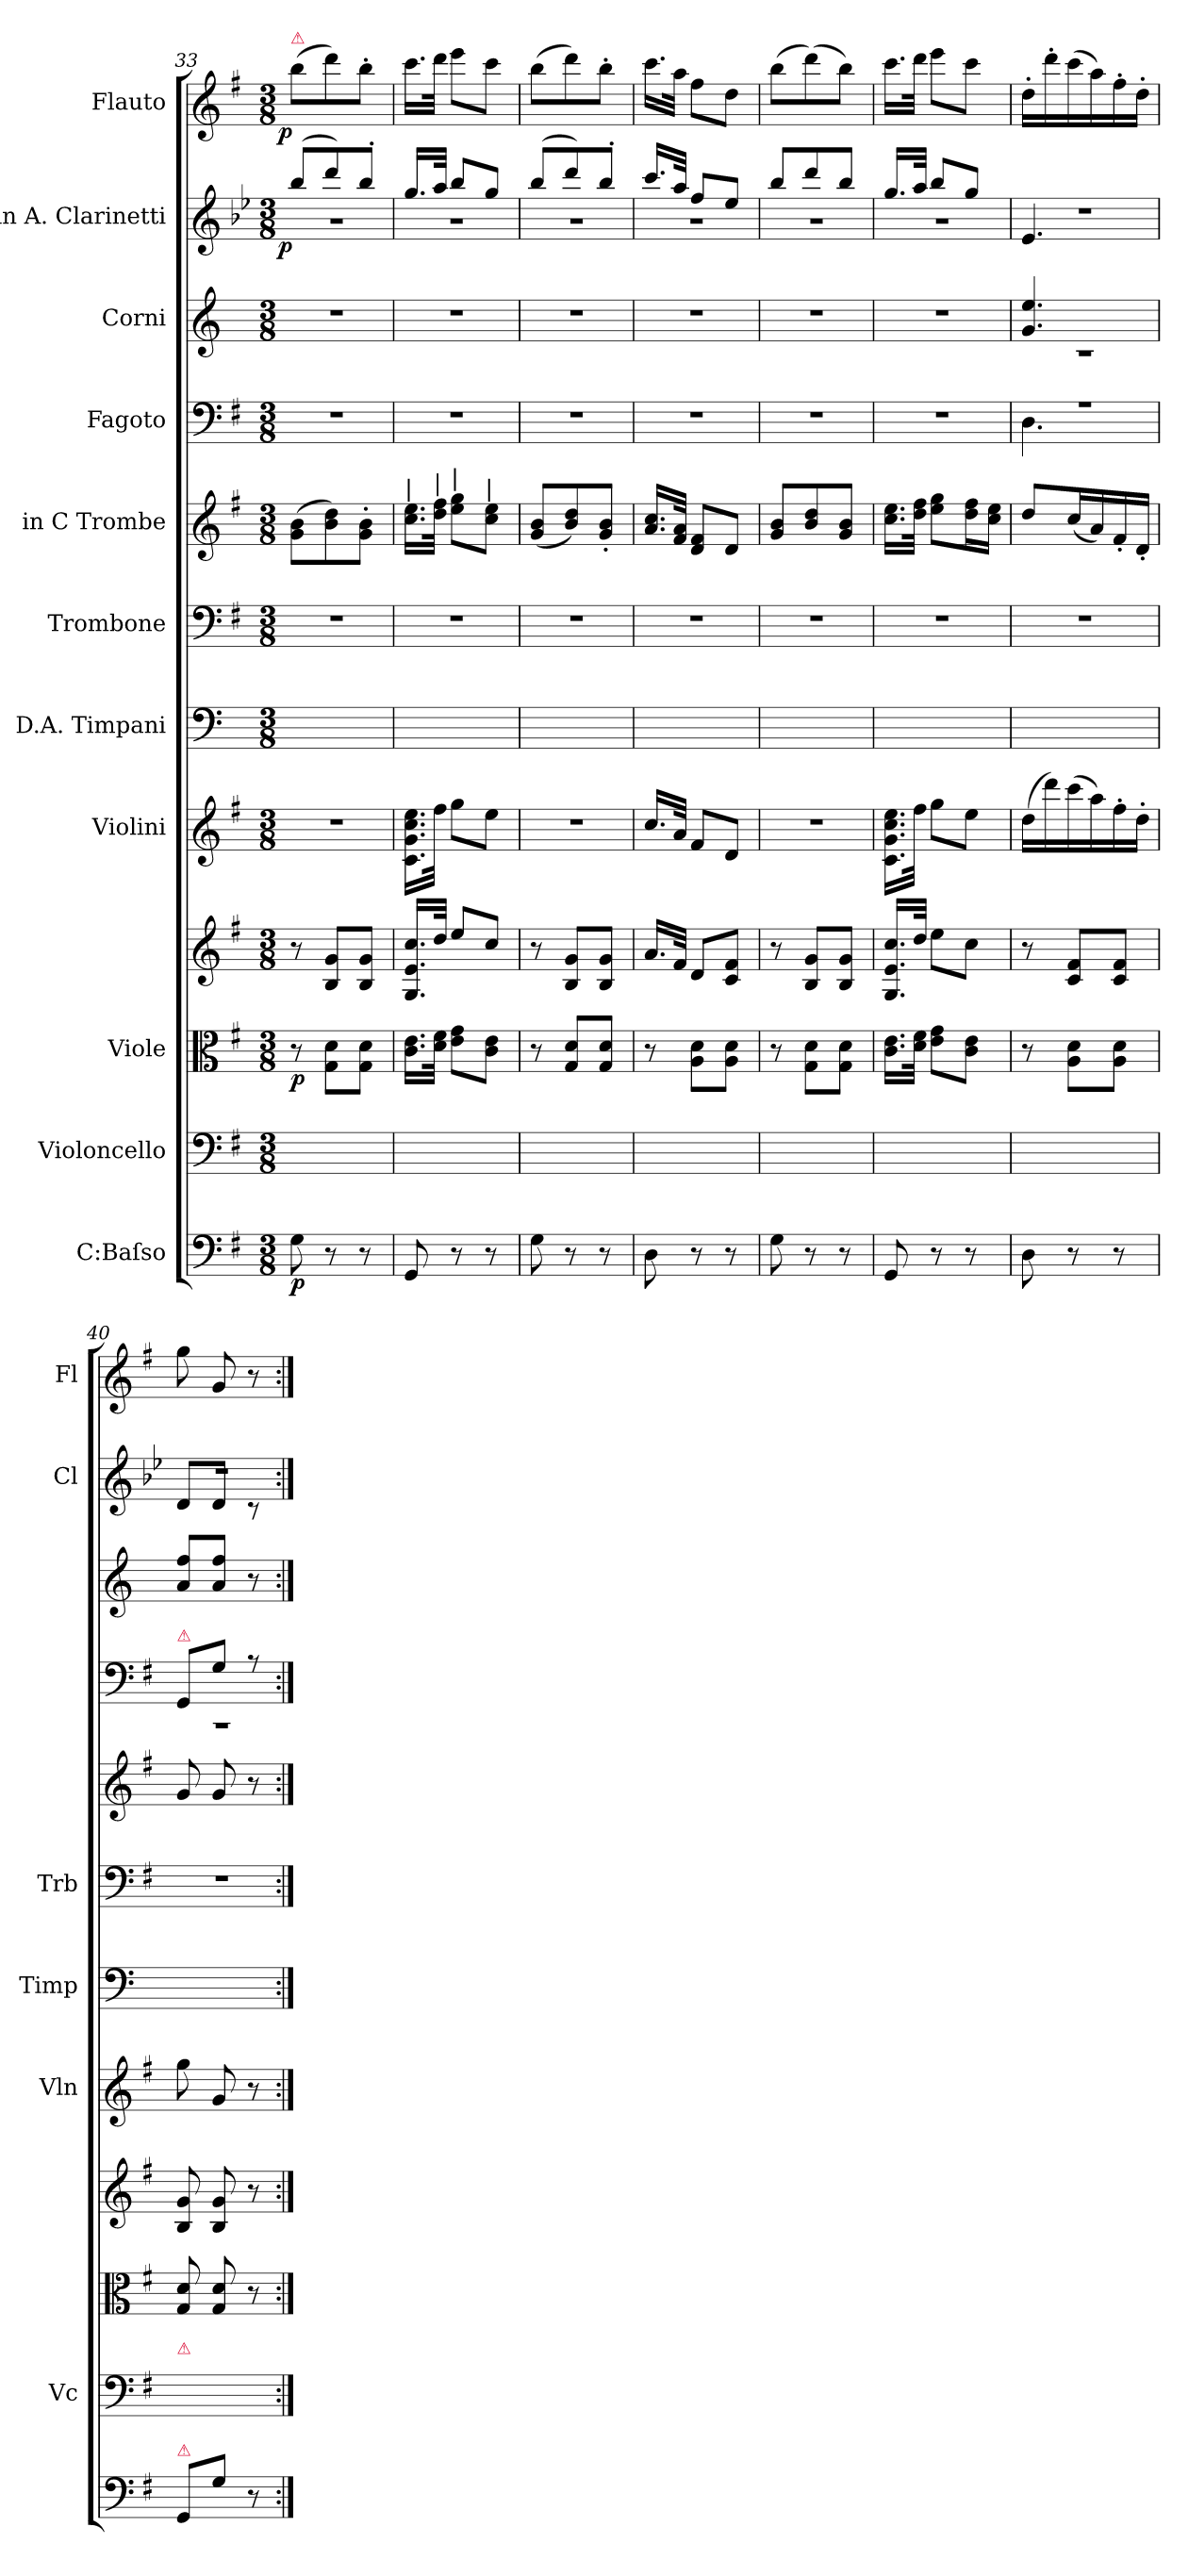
**kern	**dynam	**kern	**kern	**dynam	**kern	**kern	**kern	**kern	**kern	**kern	**kern	**kern	**dynam	**kern	**dynam
*part12	*part12	*part11	*part10	*part10	*part9	*part8	*part7	*part6	*part5	*part4	*part3	*part2	*part2	*part1	*part1
*staff12	*staff12	*staff11	*staff10	*staff10	*staff9	*staff8	*staff7	*staff6	*staff5	*staff4	*staff3	*staff2	*staff2	*staff1	*staff1
*I"C:Baſso	*	*I"Violoncello	*I"Viole	*	*	*I"Violini	*I"D.A. Timpani	*I"Trombone	*I"in C Trombe	*I"Fagoto	*I"Corni	*I"in A. Clarinetti	*	*I"Flauto	*
*	*	*I'Vc	*	*	*	*I'Vln	*I'Timp	*I'Trb	*	*	*	*I'Cl	*	*I'Fl	*
*clefF4	*	*clefF4	*clefC3	*	*clefG2	*clefG2	*clefF4	*clefF4	*clefG2	*clefF4	*clefG2	*clefG2	*	*clefG2	*
*	*	*	*	*	*	*	*	*	*	*	*ITrd6c10	*ITrd2c3	*	*	*
*k[f#]	*	*k[f#]	*k[f#]	*	*k[f#]	*k[f#]	*k[]	*k[f#]	*k[f#]	*k[f#]	*k[f#c#]	*k[f#]	*	*k[f#]	*
*M3/8	*	*M3/8	*M3/8	*	*M3/8	*M3/8	*M3/8	*M3/8	*M3/8	*M3/8	*M3/8	*M3/8	*	*M3/8	*
=33	=33	=33	=33	=33	=33	=33	=33	=33	=33	=33	=33	=33	=33	=33	=33
*	*	*	*	*	*	*	*	*	*	*	*	*^	*	*	*
!	!	!	!	!	!	!	!	!	!	!	!	!	!	!	!LO:TX:a:color=crimson:t=⚠	!
!	!	!	!	!	!	!	!	!	!	!	!	!	!	!LO:DY:rj	!	!LO:DY:rj
8G\	p	8G\yy	8r	p	8r	4.r	4.ryy	4.r	(8g\ 8b\L	4.r	4.r	(8gg/L	4.r	p	(8bb\L	p
8r	.	8ryy	8G\ 8d\L	.	8B/ 8g/L	.	.	.	8b\ 8dd\)	.	.	8bb/)	.	.	8ddd\)	.
8r	.	8ryy	8G\ 8d\J	.	8B/ 8g/J	.	.	.	8g'\ 8b'\J	.	.	8gg'/J	.	.	8bb'\J	.
=34	=34	=34	=34	=34	=34	=34	=34	=34	=34	=34	=34	=34	=34	=34	=34	=34
!	!	!	!	!	!	!	!	!	!LO:TX:a:t=|	!	!	!	!	!	!	!
8GG/	.	8GG/yy	16.c\ 16.e\LL	.	16.G/ 16.e/ 16.cc/LL	16.c\ 16.g\ 16.cc\ 16.ee\LL	4.ryy	4.r	16.cc\ 16.ee\LL	4.r	4.r	16.ee/LL	4.r	.	16.ccc\LL	.
!	!	!	!	!	!	!	!	!	!LO:TX:a:t=|	!	!	!	!	!	!	!
.	.	.	32d\ 32f#\JJk	.	32dd/JJk	32ff#\JJk	.	.	32dd\ 32ff#\JJk	.	.	32ff#/JJk	.	.	32ddd\JJk	.
!	!	!	!	!	!	!	!	!	!LO:TX:a:t=|	!	!	!	!	!	!	!
8r	.	8ryy	8e\ 8g\L	.	8ee/L	8gg\L	.	.	8ee\ 8gg\L	.	.	8gg/L	.	.	8eee\L	.
!	!	!	!	!	!	!	!	!	!LO:TX:a:t=|	!	!	!	!	!	!	!
8r	.	8ryy	8c\ 8e\J	.	8cc/J	8ee\J	.	.	8cc\ 8ee\J	.	.	8ee/J	.	.	8ccc\J	.
=35	=35	=35	=35	=35	=35	=35	=35	=35	=35	=35	=35	=35	=35	=35	=35	=35
8G\	.	8G\yy	8r	.	8r	4.r	4.ryy	4.r	(8g/ 8b/L	4.r	4.r	(8gg/L	4.r	.	(8bb\L	.
8r	.	8ryy	8G/ 8d/L	.	8B/ 8g/L	.	.	.	8b/ 8dd/)	.	.	8bb/)	.	.	8ddd\)	.
8r	.	8ryy	8G/ 8d/J	.	8B/ 8g/J	.	.	.	8g'/ 8b'/J	.	.	8gg'/J	.	.	8bb'\J	.
=36	=36	=36	=36	=36	=36	=36	=36	=36	=36	=36	=36	=36	=36	=36	=36	=36
8D\	.	8D\yy	8r	.	16.a/LL	16.cc/LL	4.ryy	4.r	16.a/ 16.cc/LL	4.r	4.r	16.aa/LL	4.r	.	16.ccc\LL	.
.	.	.	.	.	32f#/JJk	32a/JJk	.	.	32f#/ 32a/JJk	.	.	32ff#/JJk	.	.	32aa\JJk	.
8r	.	8ryy	8A\ 8d\L	.	8d/L	8f#/L	.	.	8d/ 8f#/L	.	.	8dd/L	.	.	8ff#\L	.
8r	.	8ryy	8A\ 8d\J	.	8c/ 8f#/J	8d/J	.	.	8d/J	.	.	8cc/J	.	.	8dd\J	.
=37	=37	=37	=37	=37	=37	=37	=37	=37	=37	=37	=37	=37	=37	=37	=37	=37
8G\	.	8G\yy	8r	.	8r	4.r	4.ryy	4.r	8g/ 8b/L	4.r	4.r	8gg/L	4.r	.	(8bb\L	.
8r	.	8ryy	8G\ 8d\L	.	8B/ 8g/L	.	.	.	8b/ 8dd/	.	.	8bb/	.	.	(8ddd\)	.
8r	.	8ryy	8G\ 8d\J	.	8B/ 8g/J	.	.	.	8g/ 8b/J	.	.	8gg/J	.	.	8bb\J)	.
=38	=38	=38	=38	=38	=38	=38	=38	=38	=38	=38	=38	=38	=38	=38	=38	=38
8GG/	.	8GG/yy	16.c\ 16.e\LL	.	16.G/ 16.e/ 16.cc/LL	16.c\ 16.g\ 16.cc\ 16.ee\LL	4.ryy	4.r	16.cc\ 16.ee\LL	4.r	4.r	16.ee/LL	4.r	.	16.ccc\LL	.
.	.	.	32d\ 32f#\JJk	.	32dd/JJk	32ff#\JJk	.	.	32dd\ 32ff#\JJk	.	.	32ff#/JJk	.	.	32ddd\JJk	.
8r	.	8ryy	8e\ 8g\L	.	8ee\L	8gg\L	.	.	8ee\ 8gg\L	.	.	8gg/L	.	.	8eee\L	.
8r	.	8ryy	8c\ 8e\J	.	8cc\J	8ee\J	.	.	16dd\ 16ff#\L	.	.	8ee/J	.	.	8ccc\J	.
.	.	.	.	.	.	.	.	.	16cc\ 16ee\JJ	.	.	.	.	.	.	.
=39	=39	=39	=39	=39	=39	=39	=39	=39	=39	=39	=39	=39	=39	=39	=39	=39
*	*	*	*	*	*	*	*	*	*	*^	*^	*	*	*	*	*
8D\	.	8D\yy	8r	.	8r	(16dd\LL	4.ryy	4.r	8dd/L	4.r	4.D\	4.A/ 4.f#/	4.r	4.r	4.c/	.	16dd'\LL	.
.	.	.	.	.	.	16ddd\)	.	.	.	.	.	.	.	.	.	.	16ddd'\	.
8r	.	8ryy	8A\ 8d\L	.	8c/ 8f#/L	(16ccc\	.	.	(16cc/L	.	.	.	.	.	.	.	(16ccc\	.
.	.	.	.	.	.	16aa\)	.	.	16a/)	.	.	.	.	.	.	.	16aa\)	.
8r	.	8ryy	8A\ 8d\J	.	8c/ 8f#/J	16ff#'\	.	.	16f#'/	.	.	.	.	.	.	.	16ff#'\	.
.	.	.	.	.	.	16dd'\JJ	.	.	16d'/JJ	.	.	.	.	.	.	.	16dd'\JJ	.
*	*	*	*	*	*	*	*	*	*	*	*	*v	*v	*	*	*	*	*
=40	=40	=40	=40	=40	=40	=40	=40	=40	=40	=40	=40	=40	=40	=40	=40	=40	=40
!	!	!	!	!	!	!	!	!	!	!LO:TX:a:color=crimson:t=⚠	!	!	!	!	!	!	!
!	!	!LO:TX:a:color=crimson:t=⚠	!	!	!	!	!	!	!	!	!	!	!	!	!	!	!
!LO:TX:a:color=crimson:t=⚠	!	!	!	!	!	!	!	!	!	!	!	!	!	!	!	!	!
8GG/L	.	8GG/Lyy	8G/ 8d/	.	8B/ 8g/	8gg\	4.ryy	4.r	8g/	8GG/L	4.r	8B/ 8g/L	4.r	8B/L	.	8gg\	.
8G\J	.	8G\Jyy	8G/ 8d/	.	8B/ 8g/	8g/	.	.	8g/	8G\J	.	8B/ 8g/J	.	8B/J	.	8g/	.
8r	.	8ryy	8r	.	8r	8r	.	.	8r	8r	.	8r	.	8r	.	8r	.
*	*	*	*	*	*	*	*	*	*	*v	*v	*	*v	*v	*	*	*
=:|!	=:|!	=:|!	=:|!	=:|!	=:|!	=:|!	=:|!	=:|!	=:|!	=:|!	=:|!	=:|!	=:|!	=:|!	=:|!
*-	*-	*-	*-	*-	*-	*-	*-	*-	*-	*-	*-	*-	*-	*-	*-
